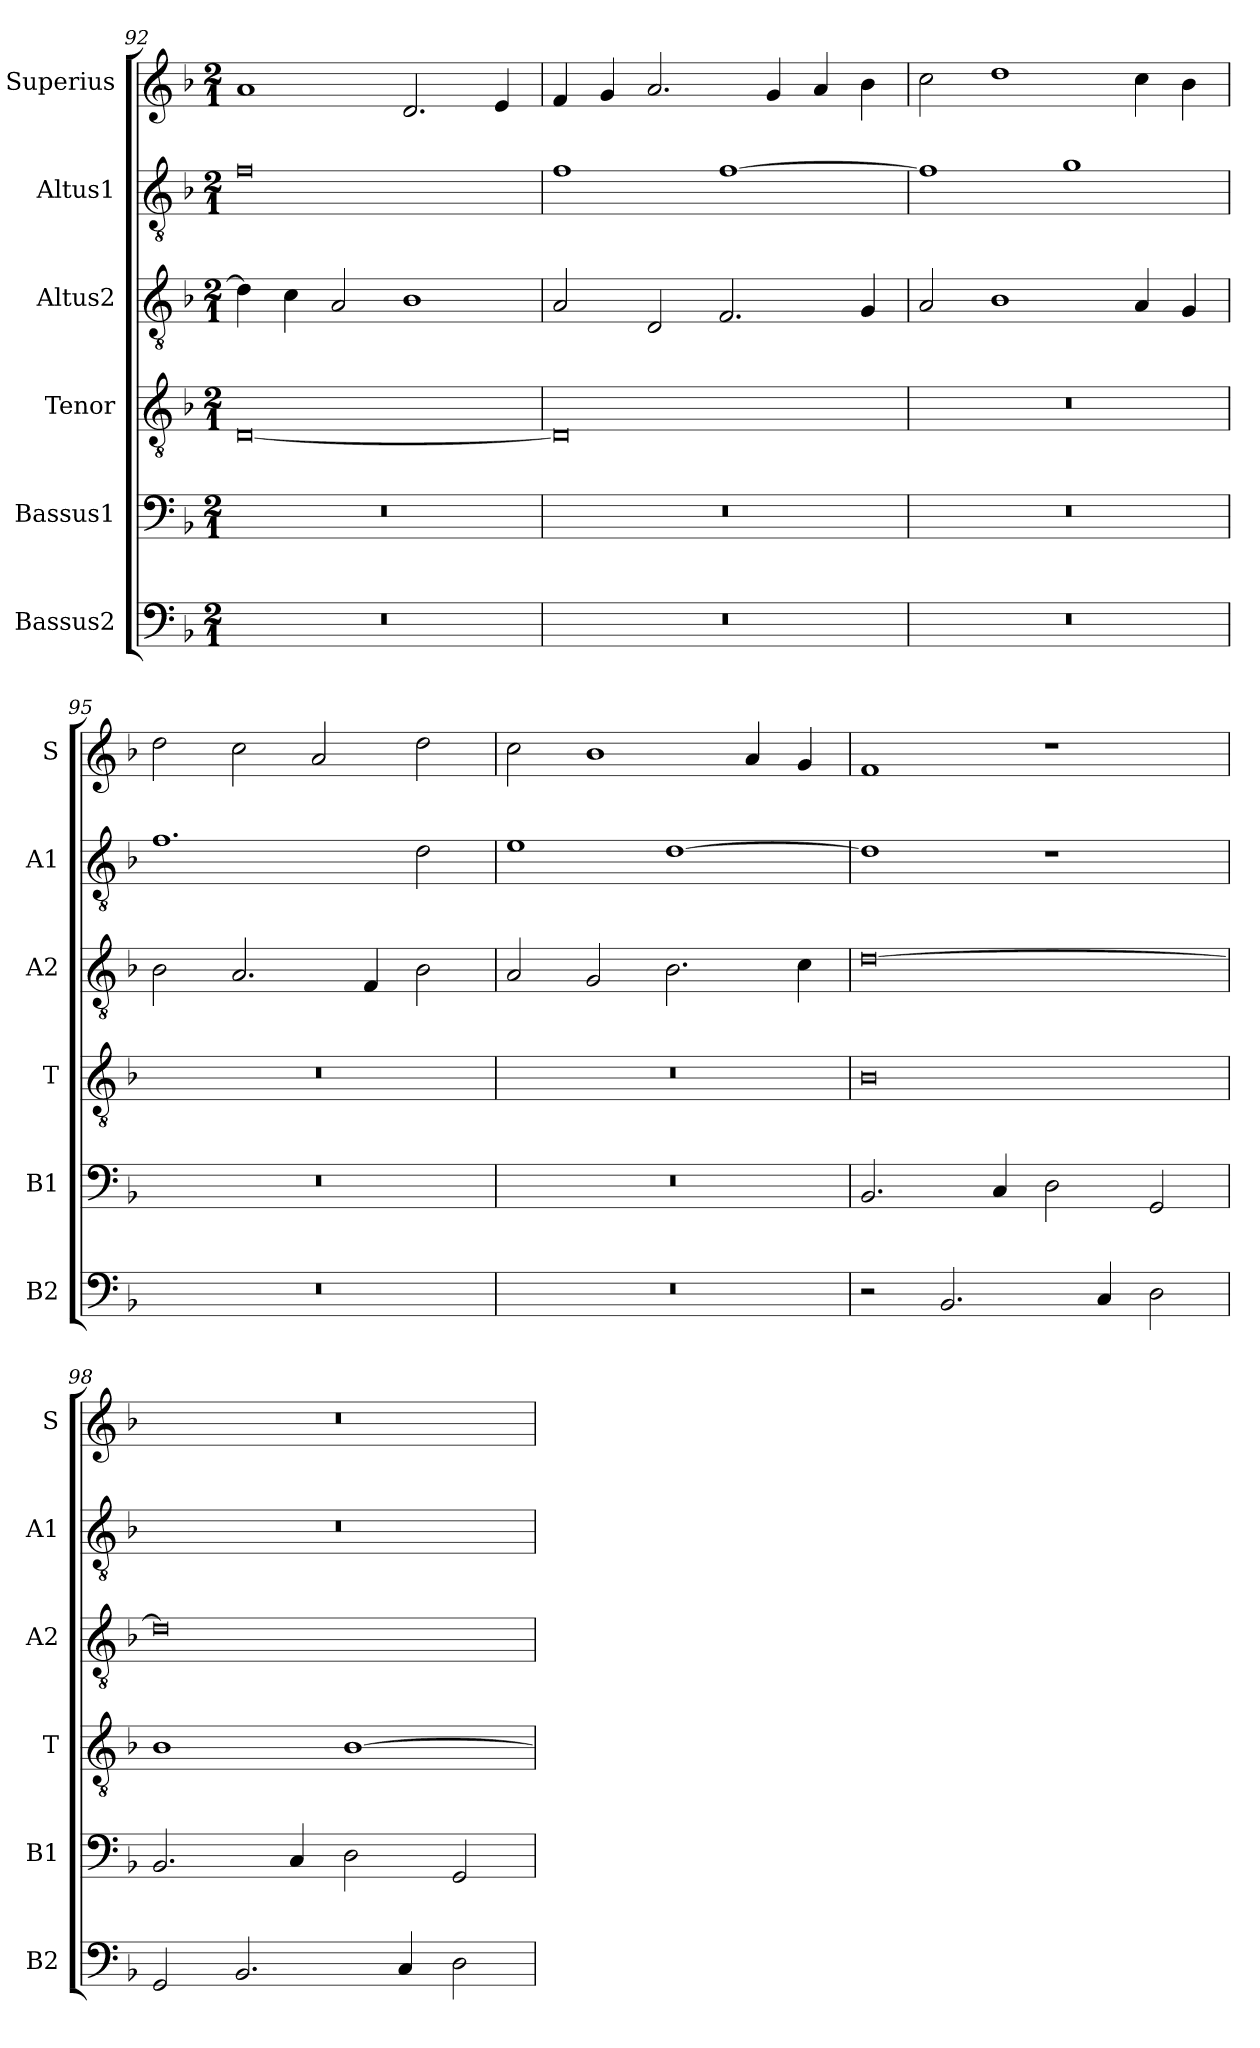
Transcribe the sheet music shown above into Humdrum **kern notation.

**kern	**kern	**kern	**kern	**kern	**kern
*part6	*part5	*part4	*part3	*part2	*part1
*staff6	*staff5	*staff4	*staff3	*staff2	*staff1
*I"Bassus2	*I"Bassus1	*I"Tenor	*I"Altus2	*I"Altus1	*I"Superius
*I'B2	*I'B1	*I'T	*I'A2	*I'A1	*I'S
*clefF4	*clefF4	*clefGv2	*clefGv2	*clefGv2	*clefG2
*k[b-]	*k[b-]	*k[b-]	*k[b-]	*k[b-]	*k[b-]
*M2/1	*M2/1	*M2/1	*M2/1	*M2/1	*M2/1
=92	=92	=92	=92	=92	=92
0r	0r	[0D	4d\]	0f	1a
.	.	.	4c\	.	.
.	.	.	2A/	.	.
.	.	.	1B-	.	2.d/
.	.	.	.	.	4e/
=93	=93	=93	=93	=93	=93
0r	0r	0D]	2A/	1f	4f/
.	.	.	.	.	4g/
.	.	.	2D/	.	2.a/
.	.	.	2.F/	[1f	.
.	.	.	.	.	4g/
.	.	.	.	.	4a/
.	.	.	4G/	.	4b-\
=94	=94	=94	=94	=94	=94
0r	0r	0r	2A/	1f]	2cc\
.	.	.	1B-	.	1dd
.	.	.	.	1g	.
.	.	.	4A/	.	4cc\
.	.	.	4G/	.	4b-\
=95	=95	=95	=95	=95	=95
0r	0r	0r	2B-\	1.f	2dd\
.	.	.	2.A/	.	2cc\
.	.	.	.	.	2a/
.	.	.	4F/	.	.
.	.	.	2B-\	2d\	2dd\
=96	=96	=96	=96	=96	=96
0r	0r	0r	2A/	1e	2cc\
.	.	.	2G/	.	1b-
.	.	.	2.B-\	[1d	.
.	.	.	.	.	4a/
.	.	.	4c\	.	4g/
=97	=97	=97	=97	=97	=97
2r	2.BB-/	0B-	[0d	1d]	1f
2.BB-/	.	.	.	.	.
.	4C/	.	.	.	.
.	2D\	.	.	1r	1r
4C/	.	.	.	.	.
2D\	2GG/	.	.	.	.
=98	=98	=98	=98	=98	=98
2GG/	2.BB-/	1B-	0d]	0r	0r
2.BB-/	.	.	.	.	.
.	4C/	.	.	.	.
.	2D\	[1B-	.	.	.
4C/	.	.	.	.	.
2D\	2GG/	.	.	.	.
=	=	=	=	=	=
*-	*-	*-	*-	*-	*-
